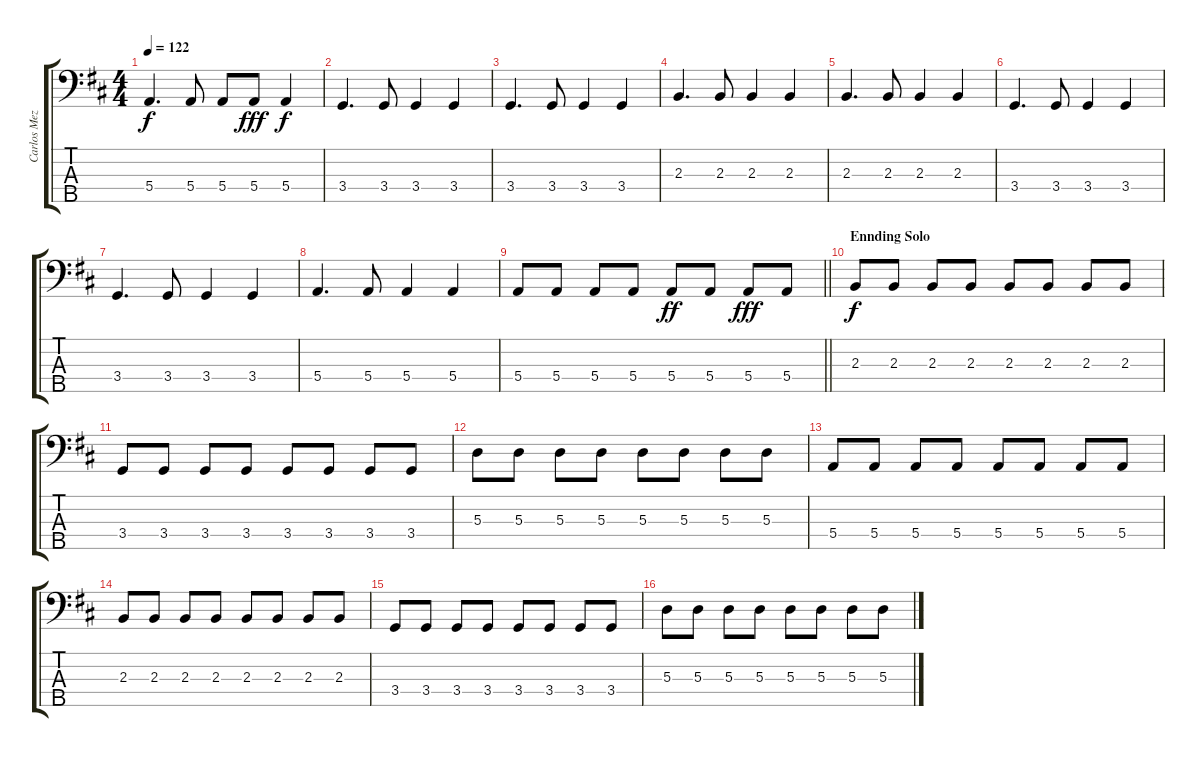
\track ("Carlos Meza" "Carlos Mez") {instrument electricbassfinger}
\staff {score tabs}
\tuning (G2 D2 A1 E1 B0) {hide}
\ts (4 4)
\tempo 122
\clef f4
\ks d
5.4.4{d dy f} 5.4.8 5.4.8 5.4.8{dy fff} 5.4.4{dy f} |
3.4.4{d} 3.4.8 3.4.4 3.4.4 |
3.4.4{d} 3.4.8 3.4.4 3.4.4 |
2.3.4{d} 2.3.8 2.3.4 2.3.4 |
2.3.4{d} 2.3.8 2.3.4 2.3.4 |
3.4.4{d} 3.4.8 3.4.4 3.4.4 |
3.4.4{d} 3.4.8 3.4.4 3.4.4 |
5.4.4{d} 5.4.8 5.4.4 5.4.4 |
\barLineRight lightlight
5.4.8 5.4.8 5.4.8 5.4.8 5.4.8{dy ff} 5.4.8 5.4.8{dy fff} 5.4.8 |
\section ("" "Ennding Solo")
2.3.8{dy f} 2.3.8 2.3.8 2.3.8 2.3.8 2.3.8 2.3.8 2.3.8 |
3.4.8 3.4.8 3.4.8 3.4.8 3.4.8 3.4.8 3.4.8 3.4.8 |
5.3.8 5.3.8 5.3.8 5.3.8 5.3.8 5.3.8 5.3.8 5.3.8 |
5.4.8 5.4.8 5.4.8 5.4.8 5.4.8 5.4.8 5.4.8 5.4.8 |
2.3.8 2.3.8 2.3.8 2.3.8 2.3.8 2.3.8 2.3.8 2.3.8 |
3.4.8 3.4.8 3.4.8 3.4.8 3.4.8 3.4.8 3.4.8 3.4.8 |
5.3.8 5.3.8 5.3.8 5.3.8 5.3.8 5.3.8 5.3.8 5.3.8
